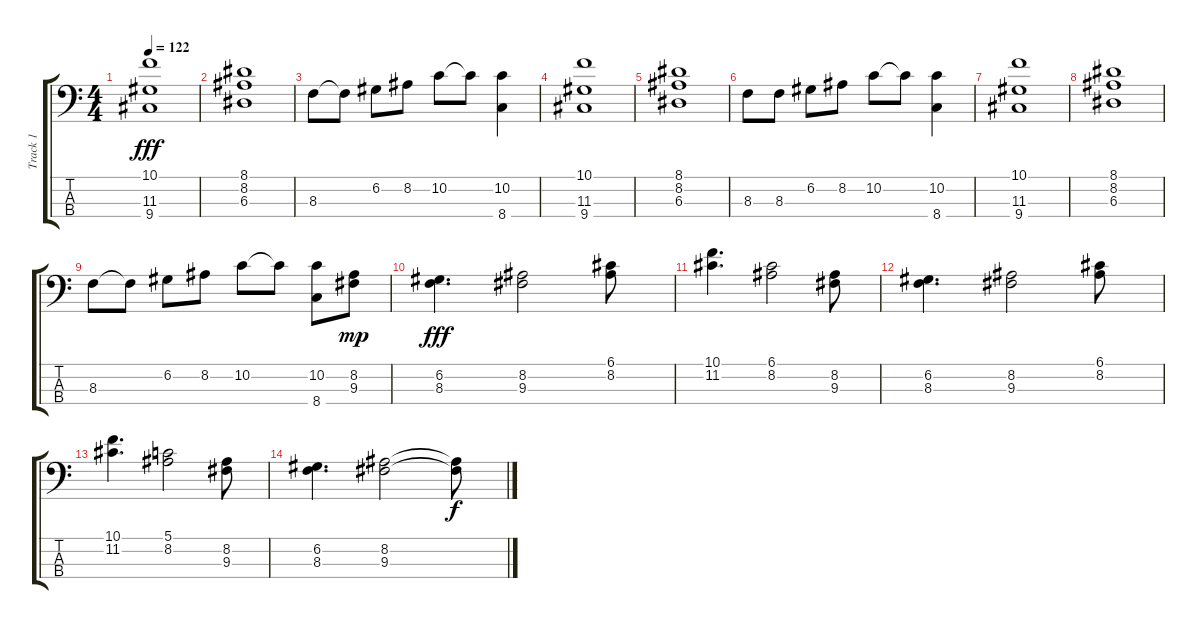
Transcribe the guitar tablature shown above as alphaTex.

\track ("Track 1" "Track 1") {instrument acousticbass}
\staff {score tabs}
\tuning (G2 D2 A1 E1) {hide}
\ts (4 4)
\tempo 122
\clef f4
\ks c
(10.1 11.3 9.4).1{dy fff} |
(8.1 8.2 6.3).1 |
8.3.8 8.3{t}.8 6.2.8 8.2.8 10.2.8 10.2{t}.8 (10.2 8.4).4 |
(10.1 11.3 9.4).1 |
(8.1 8.2 6.3).1 |
8.3.8 8.3.8 6.2.8 8.2.8 10.2.8 10.2{t}.8 (10.2 8.4).4 |
(10.1 11.3 9.4).1 |
(8.1 8.2 6.3).1 |
8.3.8 8.3{t}.8 6.2.8 8.2.8 10.2.8 10.2{t}.8 (10.2 8.4).8 (8.2 9.3).8{dy mp} |
(6.2 8.3).4{d dy fff} (8.2 9.3).2 (6.1 8.2).8 |
(10.1 11.2).4{d} (6.1 8.2).2 (8.2 9.3).8 |
(6.2 8.3).4{d} (8.2 9.3).2 (6.1 8.2).8 |
(10.1 11.2).4{d} (5.1 8.2).2 (8.2 9.3).8 |
(6.2 8.3).4{d} (8.2 9.3).2 (8.2{t} 9.3{t}).8{dy f}
